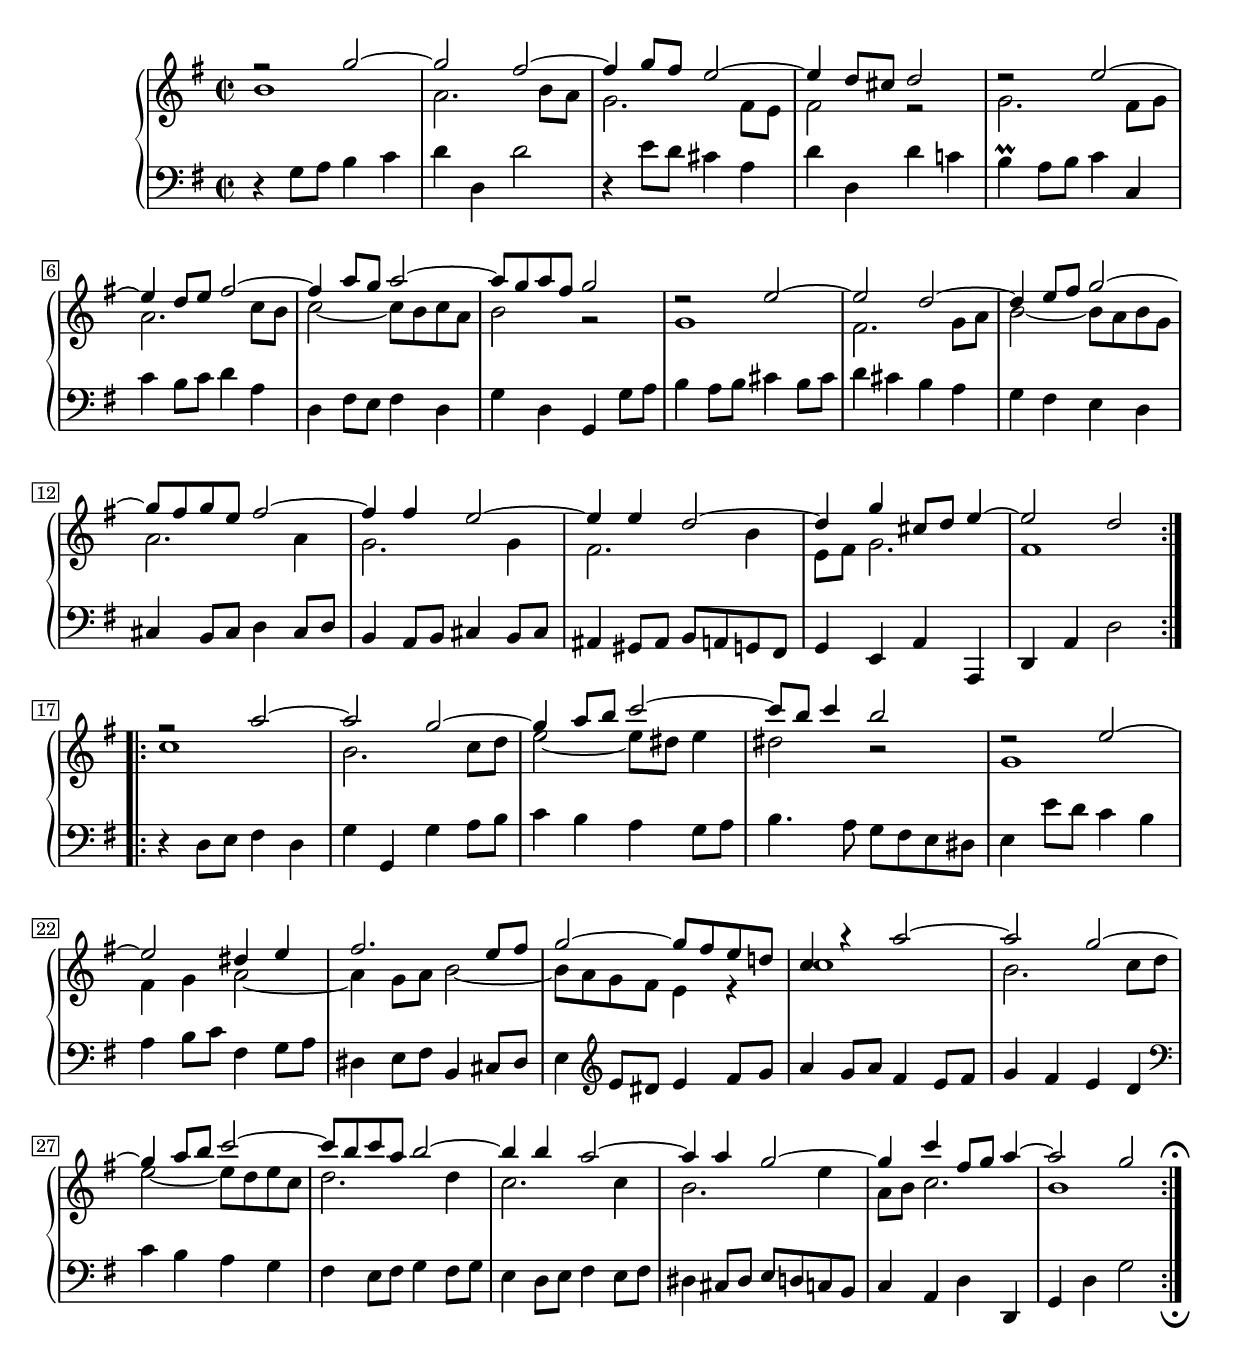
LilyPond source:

Global = {
  \key g \major
  \time 2/2
  \include "../global.ly"
}

Sopran = \context Voice = "one" \relative c'' {
  \voiceOne
  \label #'VariatioXVIII
  \override MultiMeasureRest.staff-position = #0
  \override Rest.staff-position = #0
  \repeat volta 2 {
  %1
  | f2\rest g~
  | g fis~
  | fis4 g8 fis e2~
  | e4 d8 cis d2
  %5
  | d2\rest e~
  | e4 d8 e fis2~
  | fis4 a8 g a2~
  | a8 g a fis g2
  | d\rest e~
  %10
  | e d~
  | d4 e8 fis g2~
  | g8 fis g e fis2~
  | fis4 fis e2~
  | e4 e d2~
  %15
  | d4 g cis,8 d e4~
  | e2 d
  }
  \break
  \repeat volta 2 {
  | f2\rest a~
  | a g~
  | g4 a8 b c2~
  %20
  | c8 b c4 b2
  | d,\rest e~
  | e dis4 e
  | fis2. e8 fis
  | g2~ g8 fis e d
  %25
  | c4 a'\rest a2~
  | a g~
  | g4 a8 b c2~
  | c8 b c a b2~
  | b4 b a2~
  %30
  | a4 a g2~
  | g4 c fis,8 g a4~
  | a2 g
    \override Score.TextMark.self-alignment-X = #CENTER
    \textEndMark \markup { \musicglyph "scripts.ufermata" }
  }
  \fine
}

Alto = \context Voice = "two" \relative c'' {
  \voiceTwo
  \override MultiMeasureRest.staff-position = #-4
  \override Rest.staff-position = #0
  \repeat volta 2 {
  %1
  | b1
  | a2. b8 a
  | g2. fis8 e
  | fis2 e\rest
  %5
  | g2. fis8 g
  | a2. c8 b
  | c2~ c8 b c a
  | b2 g\rest
  | g1
  %10
  | fis2. g8 a
  | b2~ b8 a b g
  | a2. a4
  | g2. g4
  | fis2. b4
  %15
  | e,8 fis g2.
  | fis1
  }
  \repeat volta 2 {
  | c'1
  | b2. c8 d
  | e2~ e8 dis e4
  %20
  | dis2 b\rest
  | g1
  | fis4 g a2~
  | a4 g8 a b2~
  | b8 a g fis e4 e\rest
  %25
  | c'1
  | b2. c8 d
  | e2~ e8 d e c
  | d2. d4
  | c2. c4
  %30
  | b2. e4
  | a,8 b c2.
  | b1
  }
}

Bass = \context Voice = "four" \relative c' {
  \voiceFour
  \override MultiMeasureRest.staff-position = #0
  \override Rest.staff-position = #0
  \stemNeutral
  \repeat volta 2 {
  %1
  | r4 g8 a b4 c
  | d4 d, d'2
  | r4 e8 d cis4 a
  | d d, d' c
  %5
  | b^\prall a8 b c4 c,
  | c' b8 c d4 a
  | d, fis8 e fis4 d
  | g d g, g'8 a
  | b4 a8 b cis4 b8 cis
  %10
  | d4 cis b a
  | g fis e d
  | cis4 b8 cis d4 cis8 d
  | b4 a8 b cis4 b8 cis
  | ais4 gis8 ais b a g fis
  %15
  | g4 e a a,
  | d a' d2
  }
  \repeat volta 2 {
  | r4 d8 e fis4 d
  | g4 g, g' a8 b
  | c4 b a g8 a
  %20
  | b4. a8 g fis e dis
  | e4 e'8 d c4 b
  | a b8 c fis,4 g8 a
  | dis,4 e8 fis b,4 cis8 dis
  | e4 \clef treble e'8 dis e4 fis8 g
  %25
  | a4 g8 a fis4 e8 fis
  | g4 fis e d \clef bass
  | c b a g
  | fis e8 fis g4 fis8 g
  | e4 d8 e fis4 e8 fis
  %30
  | dis4 cis8[ dis] e[ d c b]
  | c4 a d d,
  | g d' g2
    \tweak direction #DOWN
    \textEndMark \markup { \musicglyph "scripts.dfermata" }
  }
  \fine
}

\score {
  \new PianoStaff
  <<
    \accidentalStyle Score.piano
    \context Staff = "upper" <<
      \set Staff.midiInstrument = #"acoustic grand"
      \Global
      \clef treble
      \Sopran
      \Alto
    >>
    \context Staff = "lower" <<
      \set Staff.midiInstrument = #"acoustic grand"
      \Global
      \clef bass
      \Bass
    >>
  >>
  \header {
    composer = ##f % "Johann Sebastian Bach"
    opus = ##f % "BWV 988"
    title = \markup { \smallCaps "Variatio 18 a 1 Clav." }
    subtitle = \markup { "Canone alla Sexta" }
    subsubtitle = ##f
  }
  \layout { }
  \midi { \tempo 4=120 }
}
